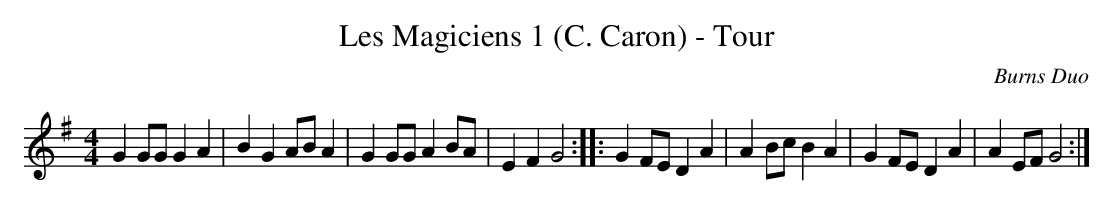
X:1
T:Les Magiciens 1 (C. Caron) - Tour
C:Burns Duo
M:4/4
L:1/8
K:G
G2 GG G2 A2|B2 G2 AB A2|\
G2 GG A2 BA|E2 F2 G4:|\
|:G2 FE D2 A2|A2 Bc B2 A2|\
G2 FE D2 A2|A2 EF G4:|
